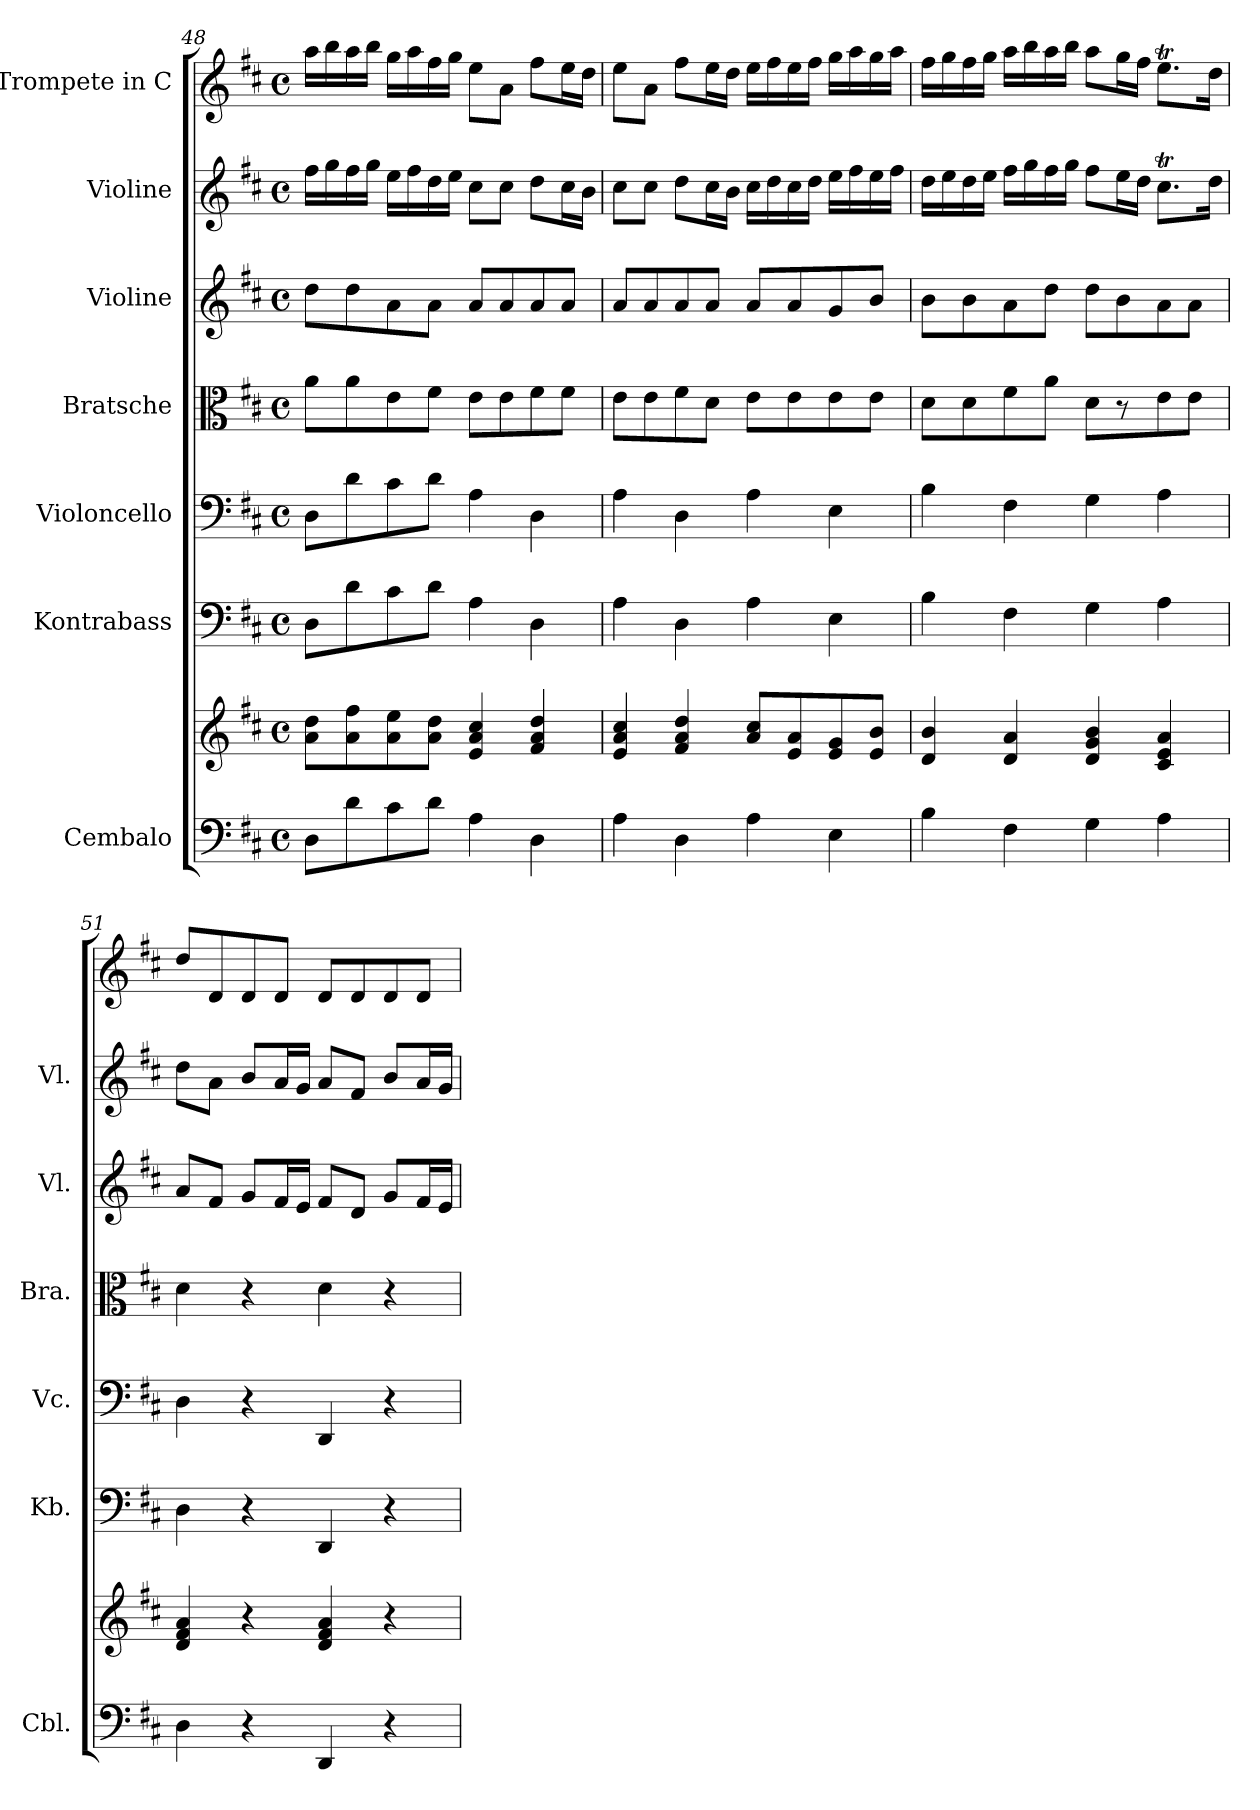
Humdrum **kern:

**kern	**kern	**kern	**kern	**kern	**kern	**kern	**kern
*part7	*part7	*part6	*part5	*part4	*part3	*part2	*part1
*staff8	*staff7	*staff6	*staff5	*staff4	*staff3	*staff2	*staff1
*I"Cembalo	*	*I"Kontrabass	*I"Violoncello	*I"Bratsche	*I"Violine	*I"Violine	*I"Trompete in C
*I'Cbl.	*	*I'Kb.	*I'Vc.	*I'Bra.	*I'Vl.	*I'Vl.	*
*clefF4	*clefG2	*clefF4	*clefF4	*clefC3	*clefG2	*clefG2	*clefG2
*	*	*ITrd7c12	*	*	*	*	*
*k[f#c#]	*k[f#c#]	*k[f#c#]	*k[f#c#]	*k[f#c#]	*k[f#c#]	*k[f#c#]	*k[f#c#]
*M4/4	*M4/4	*M4/4	*M4/4	*M4/4	*M4/4	*M4/4	*M4/4
*met(c)	*met(c)	*met(c)	*met(c)	*met(c)	*met(c)	*met(c)	*met(c)
=48	=48	=48	=48	=48	=48	=48	=48
8D\L	8a\ 8dd\L	8DD\L	8D\L	8a\L	8dd\L	16ff#\LL	16aa\LL
.	.	.	.	.	.	16gg\	16bb\
8d\	8a\ 8ff#\	8D\	8d\	8a\	8dd\	16ff#\	16aa\
.	.	.	.	.	.	16gg\JJ	16bb\JJ
8c#\	8a\ 8ee\	8C#\	8c#\	8e\	8a\	16ee\LL	16gg\LL
.	.	.	.	.	.	16ff#\	16aa\
8d\J	8a\ 8dd\J	8D\J	8d\J	8f#\J	8a\J	16dd\	16ff#\
.	.	.	.	.	.	16ee\JJ	16gg\JJ
4A\	4e/ 4a/ 4cc#/	4AA\	4A\	8e\L	8a/L	8cc#\L	8ee\L
.	.	.	.	8e\	8a/	8cc#\J	8a\J
4D\	4f#/ 4a/ 4dd/	4DD\	4D\	8f#\	8a/	8dd\L	8ff#\L
.	.	.	.	8f#\J	8a/J	16cc#\L	16ee\L
.	.	.	.	.	.	16b\JJ	16dd\JJ
!!LO:PB:g=z
=49	=49	=49	=49	=49	=49	=49	=49
4A\	4e/ 4a/ 4cc#/	4AA\	4A\	8e\L	8a/L	8cc#\L	8ee\L
.	.	.	.	8e\	8a/	8cc#\J	8a\J
4D\	4f#/ 4a/ 4dd/	4DD\	4D\	8f#\	8a/	8dd\L	8ff#\L
.	.	.	.	8d\J	8a/J	16cc#\L	16ee\L
.	.	.	.	.	.	16b\JJ	16dd\JJ
4A\	8a/ 8cc#/L	4AA\	4A\	8e\L	8a/L	16cc#\LL	16ee\LL
.	.	.	.	.	.	16dd\	16ff#\
.	8e/ 8a/	.	.	8e\	8a/	16cc#\	16ee\
.	.	.	.	.	.	16dd\JJ	16ff#\JJ
4E\	8e/ 8g/	4EE\	4E\	8e\	8g/	16ee\LL	16gg\LL
.	.	.	.	.	.	16ff#\	16aa\
.	8e/ 8b/J	.	.	8e\J	8b/J	16ee\	16gg\
.	.	.	.	.	.	16ff#\JJ	16aa\JJ
=50	=50	=50	=50	=50	=50	=50	=50
4B\	4d/ 4b/	4BB\	4B\	8d\L	8b\L	16dd\LL	16ff#\LL
.	.	.	.	.	.	16ee\	16gg\
.	.	.	.	8d\	8b\	16dd\	16ff#\
.	.	.	.	.	.	16ee\JJ	16gg\JJ
4F#\	4d/ 4a/	4FF#\	4F#\	8f#\	8a\	16ff#\LL	16aa\LL
.	.	.	.	.	.	16gg\	16bb\
.	.	.	.	8a\J	8dd\J	16ff#\	16aa\
.	.	.	.	.	.	16gg\JJ	16bb\JJ
4G\	4d/ 4g/ 4b/	4GG\	4G\	8d\L	8dd\L	8ff#\L	8aa\L
.	.	.	.	8r	8b\	16ee\L	16gg\L
.	.	.	.	.	.	16dd\JJ	16ff#\JJ
4A\	4c#/ 4e/ 4a/	4AA\	4A\	8e\	8a\	8.cc#t\L	8.eeT\L
.	.	.	.	8e\J	8a\J	.	.
.	.	.	.	.	.	16dd\Jk	16dd\Jk
=51	=51	=51	=51	=51	=51	=51	=51
4D\	4d/ 4f#/ 4a/	4DD\	4D\	4d\	8a/L	8dd\L	8dd/L
.	.	.	.	.	8f#/J	8a\J	8d/
4r	4r	4r	4r	4r	8g/L	8b/L	8d/
.	.	.	.	.	16f#/L	16a/L	8d/J
.	.	.	.	.	16e/JJ	16g/JJ	.
4DD/	4d/ 4f#/ 4a/	4DDD/	4DD/	4d\	8f#/L	8a/L	8d/L
.	.	.	.	.	8d/J	8f#/J	8d/
4r	4r	4r	4r	4r	8g/L	8b/L	8d/
.	.	.	.	.	16f#/L	16a/L	8d/J
.	.	.	.	.	16e/JJ	16g/JJ	.
=	=	=	=	=	=	=	=
*-	*-	*-	*-	*-	*-	*-	*-
